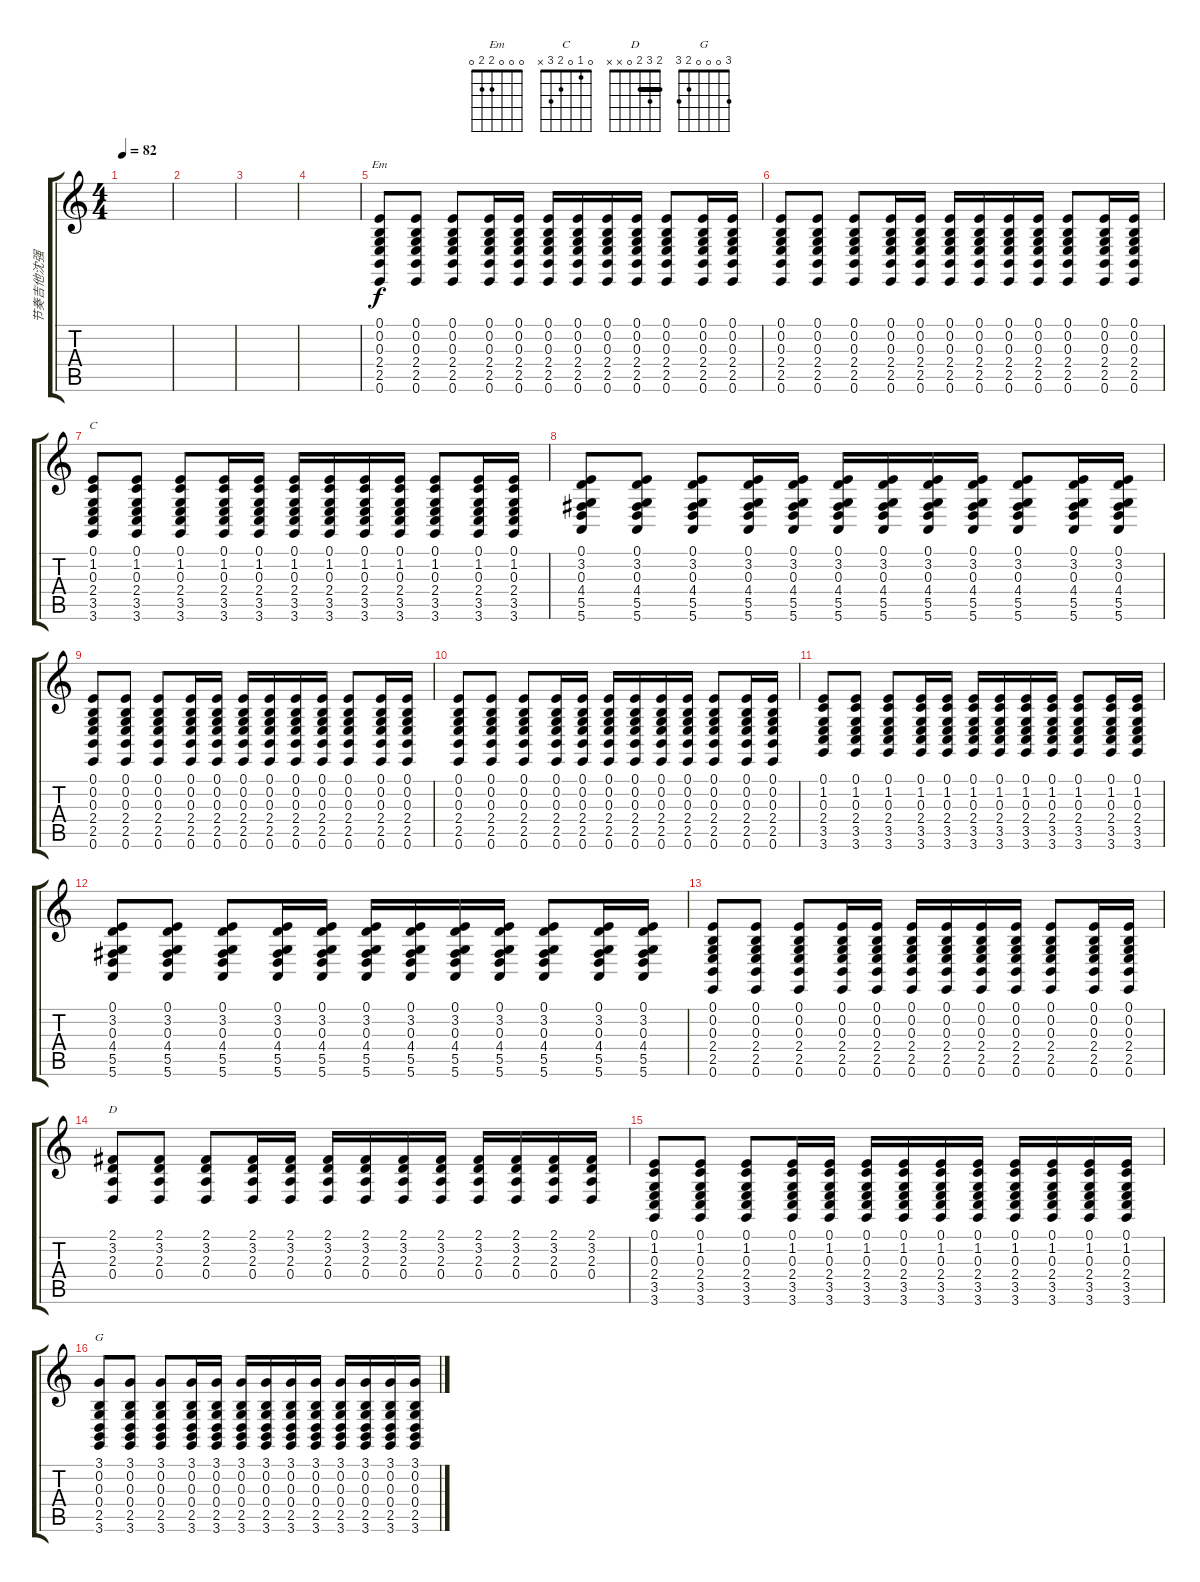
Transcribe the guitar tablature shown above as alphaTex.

\track ("节奏吉他沈强" "节奏吉他沈强") {instrument acousticgrandpiano}
\staff {score tabs}
\tuning (E4 B3 G3 D3 A2 E2) {hide}
\chord ("Em" 0 0 0 2 2 0)
\chord ("C" 0 1 0 2 3 x)
\chord ("D" 2 3 2 0 x x) {barre 2}
\chord ("G" 3 0 0 0 2 3)
\ts (4 4)
\tempo 82
\clef g2
\ks c
|
|
|
|
(0.1 0.2 0.3 2.4 2.5 0.6).8{ch "Em"} (0.1 0.2 0.3 2.4 2.5 0.6).8 (0.1 0.2 0.3 2.4 2.5 0.6).8 (0.1 0.2 0.3 2.4 2.5 0.6).16 (0.1 0.2 0.3 2.4 2.5 0.6).16 (0.1 0.2 0.3 2.4 2.5 0.6).16 (0.1 0.2 0.3 2.4 2.5 0.6).16 (0.1 0.2 0.3 2.4 2.5 0.6).16 (0.1 0.2 0.3 2.4 2.5 0.6).16 (0.1 0.2 0.3 2.4 2.5 0.6).8 (0.1 0.2 0.3 2.4 2.5 0.6).16 (0.1 0.2 0.3 2.4 2.5 0.6).16 |
(0.1 0.2 0.3 2.4 2.5 0.6).8 (0.1 0.2 0.3 2.4 2.5 0.6).8 (0.1 0.2 0.3 2.4 2.5 0.6).8 (0.1 0.2 0.3 2.4 2.5 0.6).16 (0.1 0.2 0.3 2.4 2.5 0.6).16 (0.1 0.2 0.3 2.4 2.5 0.6).16 (0.1 0.2 0.3 2.4 2.5 0.6).16 (0.1 0.2 0.3 2.4 2.5 0.6).16 (0.1 0.2 0.3 2.4 2.5 0.6).16 (0.1 0.2 0.3 2.4 2.5 0.6).8 (0.1 0.2 0.3 2.4 2.5 0.6).16 (0.1 0.2 0.3 2.4 2.5 0.6).16 |
(0.1 1.2 0.3 2.4 3.5 3.6).8{ch "C"} (0.1 1.2 0.3 2.4 3.5 3.6).8 (0.1 1.2 0.3 2.4 3.5 3.6).8 (0.1 1.2 0.3 2.4 3.5 3.6).16 (0.1 1.2 0.3 2.4 3.5 3.6).16 (0.1 1.2 0.3 2.4 3.5 3.6).16 (0.1 1.2 0.3 2.4 3.5 3.6).16 (0.1 1.2 0.3 2.4 3.5 3.6).16 (0.1 1.2 0.3 2.4 3.5 3.6).16 (0.1 1.2 0.3 2.4 3.5 3.6).8 (0.1 1.2 0.3 2.4 3.5 3.6).16 (0.1 1.2 0.3 2.4 3.5 3.6).16 |
(0.1 3.2 0.3 4.4 5.5 5.6).8 (0.1 3.2 0.3 4.4 5.5 5.6).8 (0.1 3.2 0.3 4.4 5.5 5.6).8 (0.1 3.2 0.3 4.4 5.5 5.6).16 (0.1 3.2 0.3 4.4 5.5 5.6).16 (0.1 3.2 0.3 4.4 5.5 5.6).16 (0.1 3.2 0.3 4.4 5.5 5.6).16 (0.1 3.2 0.3 4.4 5.5 5.6).16 (0.1 3.2 0.3 4.4 5.5 5.6).16 (0.1 3.2 0.3 4.4 5.5 5.6).8 (0.1 3.2 0.3 4.4 5.5 5.6).16 (0.1 3.2 0.3 4.4 5.5 5.6).16 |
(0.1 0.2 0.3 2.4 2.5 0.6).8 (0.1 0.2 0.3 2.4 2.5 0.6).8 (0.1 0.2 0.3 2.4 2.5 0.6).8 (0.1 0.2 0.3 2.4 2.5 0.6).16 (0.1 0.2 0.3 2.4 2.5 0.6).16 (0.1 0.2 0.3 2.4 2.5 0.6).16 (0.1 0.2 0.3 2.4 2.5 0.6).16 (0.1 0.2 0.3 2.4 2.5 0.6).16 (0.1 0.2 0.3 2.4 2.5 0.6).16 (0.1 0.2 0.3 2.4 2.5 0.6).8 (0.1 0.2 0.3 2.4 2.5 0.6).16 (0.1 0.2 0.3 2.4 2.5 0.6).16 |
(0.1 0.2 0.3 2.4 2.5 0.6).8 (0.1 0.2 0.3 2.4 2.5 0.6).8 (0.1 0.2 0.3 2.4 2.5 0.6).8 (0.1 0.2 0.3 2.4 2.5 0.6).16 (0.1 0.2 0.3 2.4 2.5 0.6).16 (0.1 0.2 0.3 2.4 2.5 0.6).16 (0.1 0.2 0.3 2.4 2.5 0.6).16 (0.1 0.2 0.3 2.4 2.5 0.6).16 (0.1 0.2 0.3 2.4 2.5 0.6).16 (0.1 0.2 0.3 2.4 2.5 0.6).8 (0.1 0.2 0.3 2.4 2.5 0.6).16 (0.1 0.2 0.3 2.4 2.5 0.6).16 |
(0.1 1.2 0.3 2.4 3.5 3.6).8 (0.1 1.2 0.3 2.4 3.5 3.6).8 (0.1 1.2 0.3 2.4 3.5 3.6).8 (0.1 1.2 0.3 2.4 3.5 3.6).16 (0.1 1.2 0.3 2.4 3.5 3.6).16 (0.1 1.2 0.3 2.4 3.5 3.6).16 (0.1 1.2 0.3 2.4 3.5 3.6).16 (0.1 1.2 0.3 2.4 3.5 3.6).16 (0.1 1.2 0.3 2.4 3.5 3.6).16 (0.1 1.2 0.3 2.4 3.5 3.6).8 (0.1 1.2 0.3 2.4 3.5 3.6).16 (0.1 1.2 0.3 2.4 3.5 3.6).16 |
(0.1 3.2 0.3 4.4 5.5 5.6).8 (0.1 3.2 0.3 4.4 5.5 5.6).8 (0.1 3.2 0.3 4.4 5.5 5.6).8 (0.1 3.2 0.3 4.4 5.5 5.6).16 (0.1 3.2 0.3 4.4 5.5 5.6).16 (0.1 3.2 0.3 4.4 5.5 5.6).16 (0.1 3.2 0.3 4.4 5.5 5.6).16 (0.1 3.2 0.3 4.4 5.5 5.6).16 (0.1 3.2 0.3 4.4 5.5 5.6).16 (0.1 3.2 0.3 4.4 5.5 5.6).8 (0.1 3.2 0.3 4.4 5.5 5.6).16 (0.1 3.2 0.3 4.4 5.5 5.6).16 |
(0.1 0.2 0.3 2.4 2.5 0.6).8 (0.1 0.2 0.3 2.4 2.5 0.6).8 (0.1 0.2 0.3 2.4 2.5 0.6).8 (0.1 0.2 0.3 2.4 2.5 0.6).16 (0.1 0.2 0.3 2.4 2.5 0.6).16 (0.1 0.2 0.3 2.4 2.5 0.6).16 (0.1 0.2 0.3 2.4 2.5 0.6).16 (0.1 0.2 0.3 2.4 2.5 0.6).16 (0.1 0.2 0.3 2.4 2.5 0.6).16 (0.1 0.2 0.3 2.4 2.5 0.6).8 (0.1 0.2 0.3 2.4 2.5 0.6).16 (0.1 0.2 0.3 2.4 2.5 0.6).16 |
(2.1 3.2 2.3 0.4).8{ch "D"} (2.1 3.2 2.3 0.4).8 (2.1 3.2 2.3 0.4).8 (2.1 3.2 2.3 0.4).16 (2.1 3.2 2.3 0.4).16 (2.1 3.2 2.3 0.4).16 (2.1 3.2 2.3 0.4).16 (2.1 3.2 2.3 0.4).16 (2.1 3.2 2.3 0.4).16 (2.1 3.2 2.3 0.4).16 (2.1 3.2 2.3 0.4).16 (2.1 3.2 2.3 0.4).16 (2.1 3.2 2.3 0.4).16 |
(0.1 1.2 0.3 2.4 3.5 3.6).8 (0.1 1.2 0.3 2.4 3.5 3.6).8 (0.1 1.2 0.3 2.4 3.5 3.6).8 (0.1 1.2 0.3 2.4 3.5 3.6).16 (0.1 1.2 0.3 2.4 3.5 3.6).16 (0.1 1.2 0.3 2.4 3.5 3.6).16 (0.1 1.2 0.3 2.4 3.5 3.6).16 (0.1 1.2 0.3 2.4 3.5 3.6).16 (0.1 1.2 0.3 2.4 3.5 3.6).16 (0.1 1.2 0.3 2.4 3.5 3.6).16 (0.1 1.2 0.3 2.4 3.5 3.6).16 (0.1 1.2 0.3 2.4 3.5 3.6).16 (0.1 1.2 0.3 2.4 3.5 3.6).16 |
(3.1 0.2 0.3 0.4 2.5 3.6).8{ch "G"} (3.1 0.2 0.3 0.4 2.5 3.6).8 (3.1 0.2 0.3 0.4 2.5 3.6).8 (3.1 0.2 0.3 0.4 2.5 3.6).16 (3.1 0.2 0.3 0.4 2.5 3.6).16 (3.1 0.2 0.3 0.4 2.5 3.6).16 (3.1 0.2 0.3 0.4 2.5 3.6).16 (3.1 0.2 0.3 0.4 2.5 3.6).16 (3.1 0.2 0.3 0.4 2.5 3.6).16 (3.1 0.2 0.3 0.4 2.5 3.6).16 (3.1 0.2 0.3 0.4 2.5 3.6).16 (3.1 0.2 0.3 0.4 2.5 3.6).16 (3.1 0.2 0.3 0.4 2.5 3.6).16
